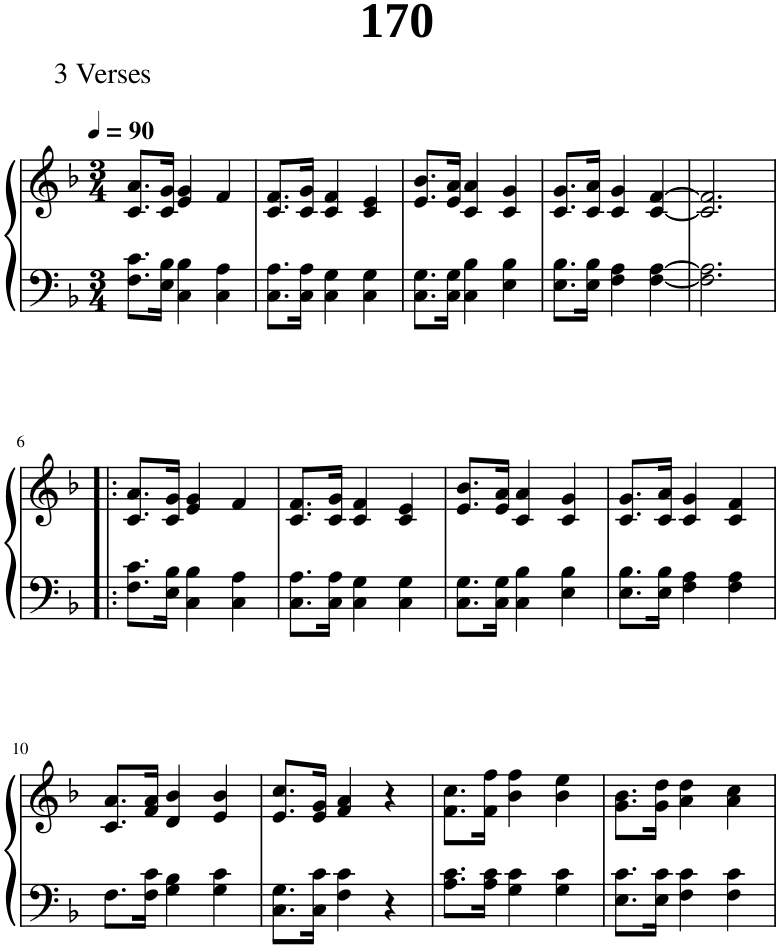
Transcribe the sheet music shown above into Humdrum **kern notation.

**kern	**kern
*part1	*part1
*staff2	*staff1
*I"Piano	*
*I'Pno.	*
*clefF4	*clefG2
*k[b-]	*k[b-]
*M3/4	*M3/4
*MM90	*MM90
=1	=1
8.F\ 8.c\L	8.c/ 8.a/L
16E\ 16B-\Jk	16c/ 16g/Jk
4C\ 4B-\	4e/ 4g/
4C\ 4A\	4f/
=2	=2
8.C\ 8.A\L	8.c/ 8.f/L
16C\ 16A\Jk	16c/ 16g/Jk
4C\ 4G\	4c/ 4f/
4C\ 4G\	4c/ 4e/
=3	=3
8.C\ 8.G\L	8.e/ 8.b-/L
16C\ 16G\Jk	16e/ 16a/Jk
4C\ 4B-\	4c/ 4a/
4E\ 4B-\	4c/ 4g/
=4	=4
8.E\ 8.B-\L	8.c/ 8.g/L
16E\ 16B-\Jk	16c/ 16a/Jk
4F\ 4A\	4c/ 4g/
[4F\ [4A\	[4c/ [4f/
=5	=5
2.F\] 2.A\]	2.c/] 2.f/]
!!LO:LB:g=z
=6!|:	=6!|:
8.F\ 8.c\L	8.c/ 8.a/L
16E\ 16B-\Jk	16c/ 16g/Jk
4C\ 4B-\	4e/ 4g/
4C\ 4A\	4f/
=7	=7
8.C\ 8.A\L	8.c/ 8.f/L
16C\ 16A\Jk	16c/ 16g/Jk
4C\ 4G\	4c/ 4f/
4C\ 4G\	4c/ 4e/
=8	=8
8.C\ 8.G\L	8.e/ 8.b-/L
16C\ 16G\Jk	16e/ 16a/Jk
4C\ 4B-\	4c/ 4a/
4E\ 4B-\	4c/ 4g/
=9	=9
8.E\ 8.B-\L	8.c/ 8.g/L
16E\ 16B-\Jk	16c/ 16a/Jk
4F\ 4A\	4c/ 4g/
4F\ 4A\	4c/ 4f/
!!LO:LB:g=z
=10	=10
8.F\L	8.c/ 8.a/L
16F\ 16c\Jk	16f/ 16a/Jk
4G\ 4B-\	4d/ 4b-/
4G\ 4c\	4e/ 4b-/
=11	=11
8.C\ 8.G\L	8.e/ 8.cc/L
16C\ 16c\Jk	16e/ 16g/Jk
4F\ 4c\	4f/ 4a/
4r	4r
=12	=12
8.A\ 8.c\L	8.f\ 8.cc\L
16A\ 16c\Jk	16f\ 16ff\Jk
4G\ 4c\	4b-\ 4ff\
4G\ 4c\	4b-\ 4ee\
=13	=13
8.E\ 8.c\L	8.g\ 8.b-\L
16E\ 16c\Jk	16g\ 16dd\Jk
4F\ 4c\	4a\ 4dd\
4F\ 4c\	4a\ 4cc\
=	=
*-	*-
